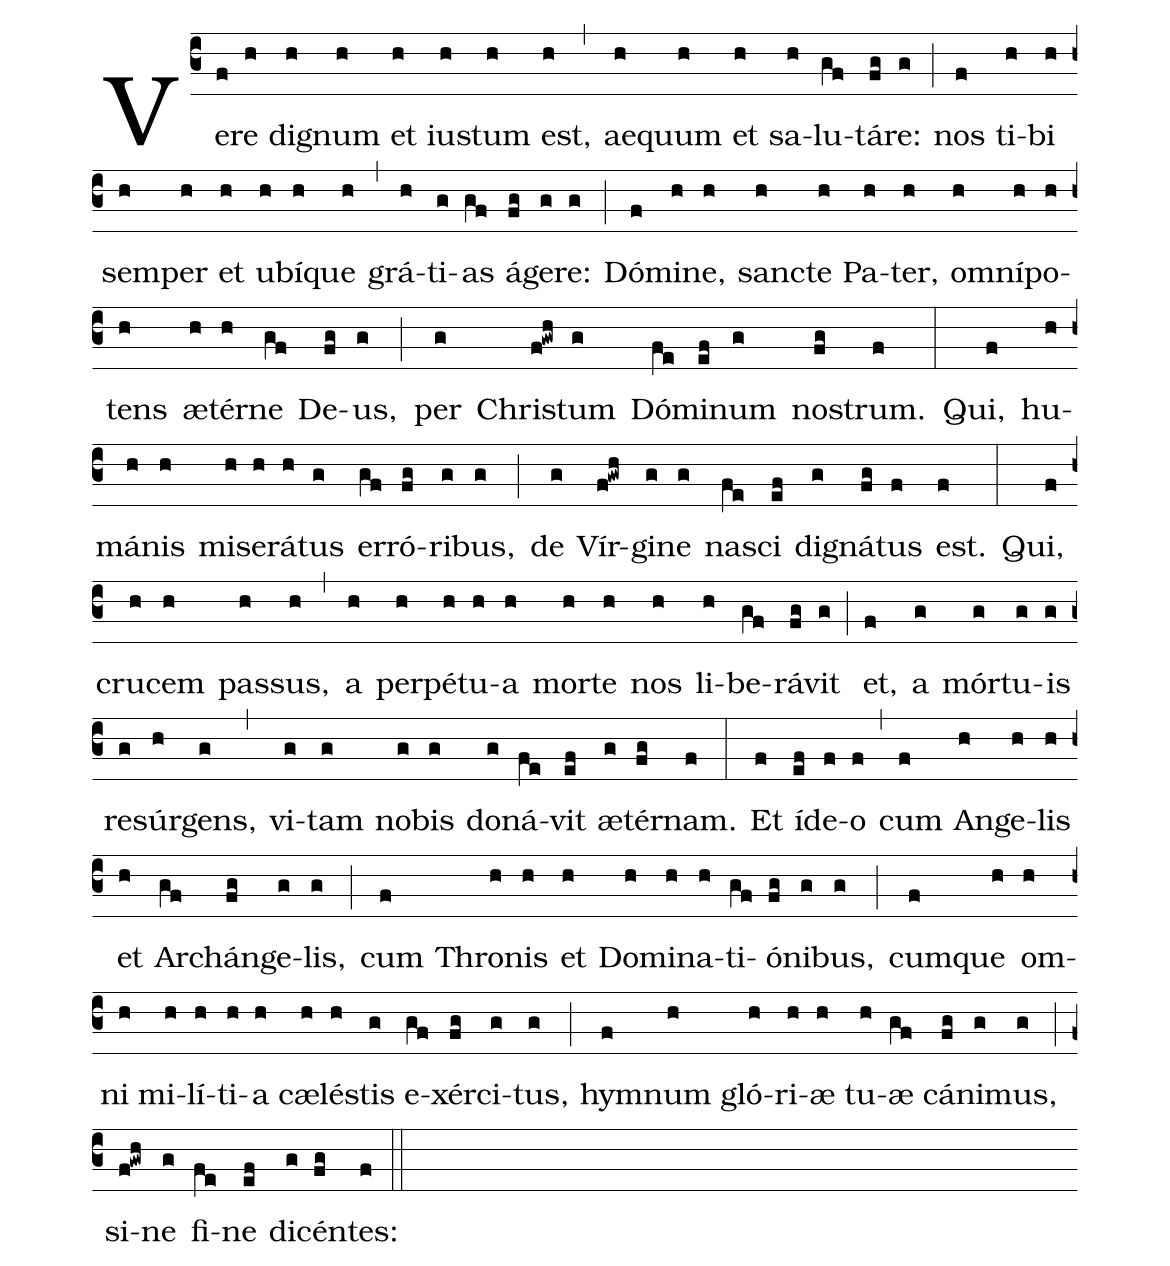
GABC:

%%
(c3) Ve(f)re(h) di(h)gnum(h) et(h) iu(h)stum(h) est,(h) (,)   ae(h)quum(h) et(h) sa(h)lu(gf)tá(fg)re:(g) (;)
nos(f) ti(h)bi(h) sem(h)per(h) et(h) u(h)bí(h)que(h) (,) grá(h)ti(g)as(gf) á(fg)ge(g)re:(g) (;)
Dó(f)mi(h)ne,(h) san(h)cte(h) Pa(h)ter,(h) om(h)ní(h)po(h)tens(h) æ(h)tér(h)ne(gf) De(fg)us,(g) (;)
per(g) Chri(f!gwh)stum(g) Dó(fe)mi(ef)num(g) no(fg)strum.(f) (:)

Qui,(f) hu(h)má(h)nis(h) mi(h)se(h)rá(h)tus(g) er(gf)ró(fg)ri(g)bus,(g) (;)
de(g) Vír(f!gwh)gi(g)ne(g) na(fe)sci(ef) di(g)gná(fg)tus(f) est.(f) (:)
Qui,(f) cru(h)cem(h) pas(h)sus,(h) (,) a(h) per(h)pé(h)tu(h)a(h) mor(h)te(h) nos(h) li(h)be(gf)rá(fg)vit(g) (;)
et,(f) a(g) mór(g)tu(g)is(g) re(g)súr(h)gens,(g) (,) vi(g)tam(g) no(g)bis(g) do(g)ná(fe)vit(ef) æ(g)tér(fg)nam.(f) (:)
Et(f) í(ef)de(f)o(f) (,) cum(f) An(h)ge(h)lis(h) et(h) Ar(gf)chán(fg)ge(g)lis,(g) (;)
cum(f) Thro(h)nis(h) et(h) Do(h)mi(h)na(h)ti(gf)ó(fg)ni(g)bus,(g) (;)
cum(f)que(h) om(h)ni(h) mi(h)lí(h)ti(h)a(h) cæ(h)lé(h)stis(g) e(gf)xér(fg)ci(g)tus,(g) (;)
hym(f)num(h) gló(h)ri(h)æ(h) tu(h)æ(gf) cá(fg)ni(g)mus,(g) (;)
si(f!gwh)ne(g) fi(fe)ne(ef) di(g)cén(fg)tes:(f) (::)
